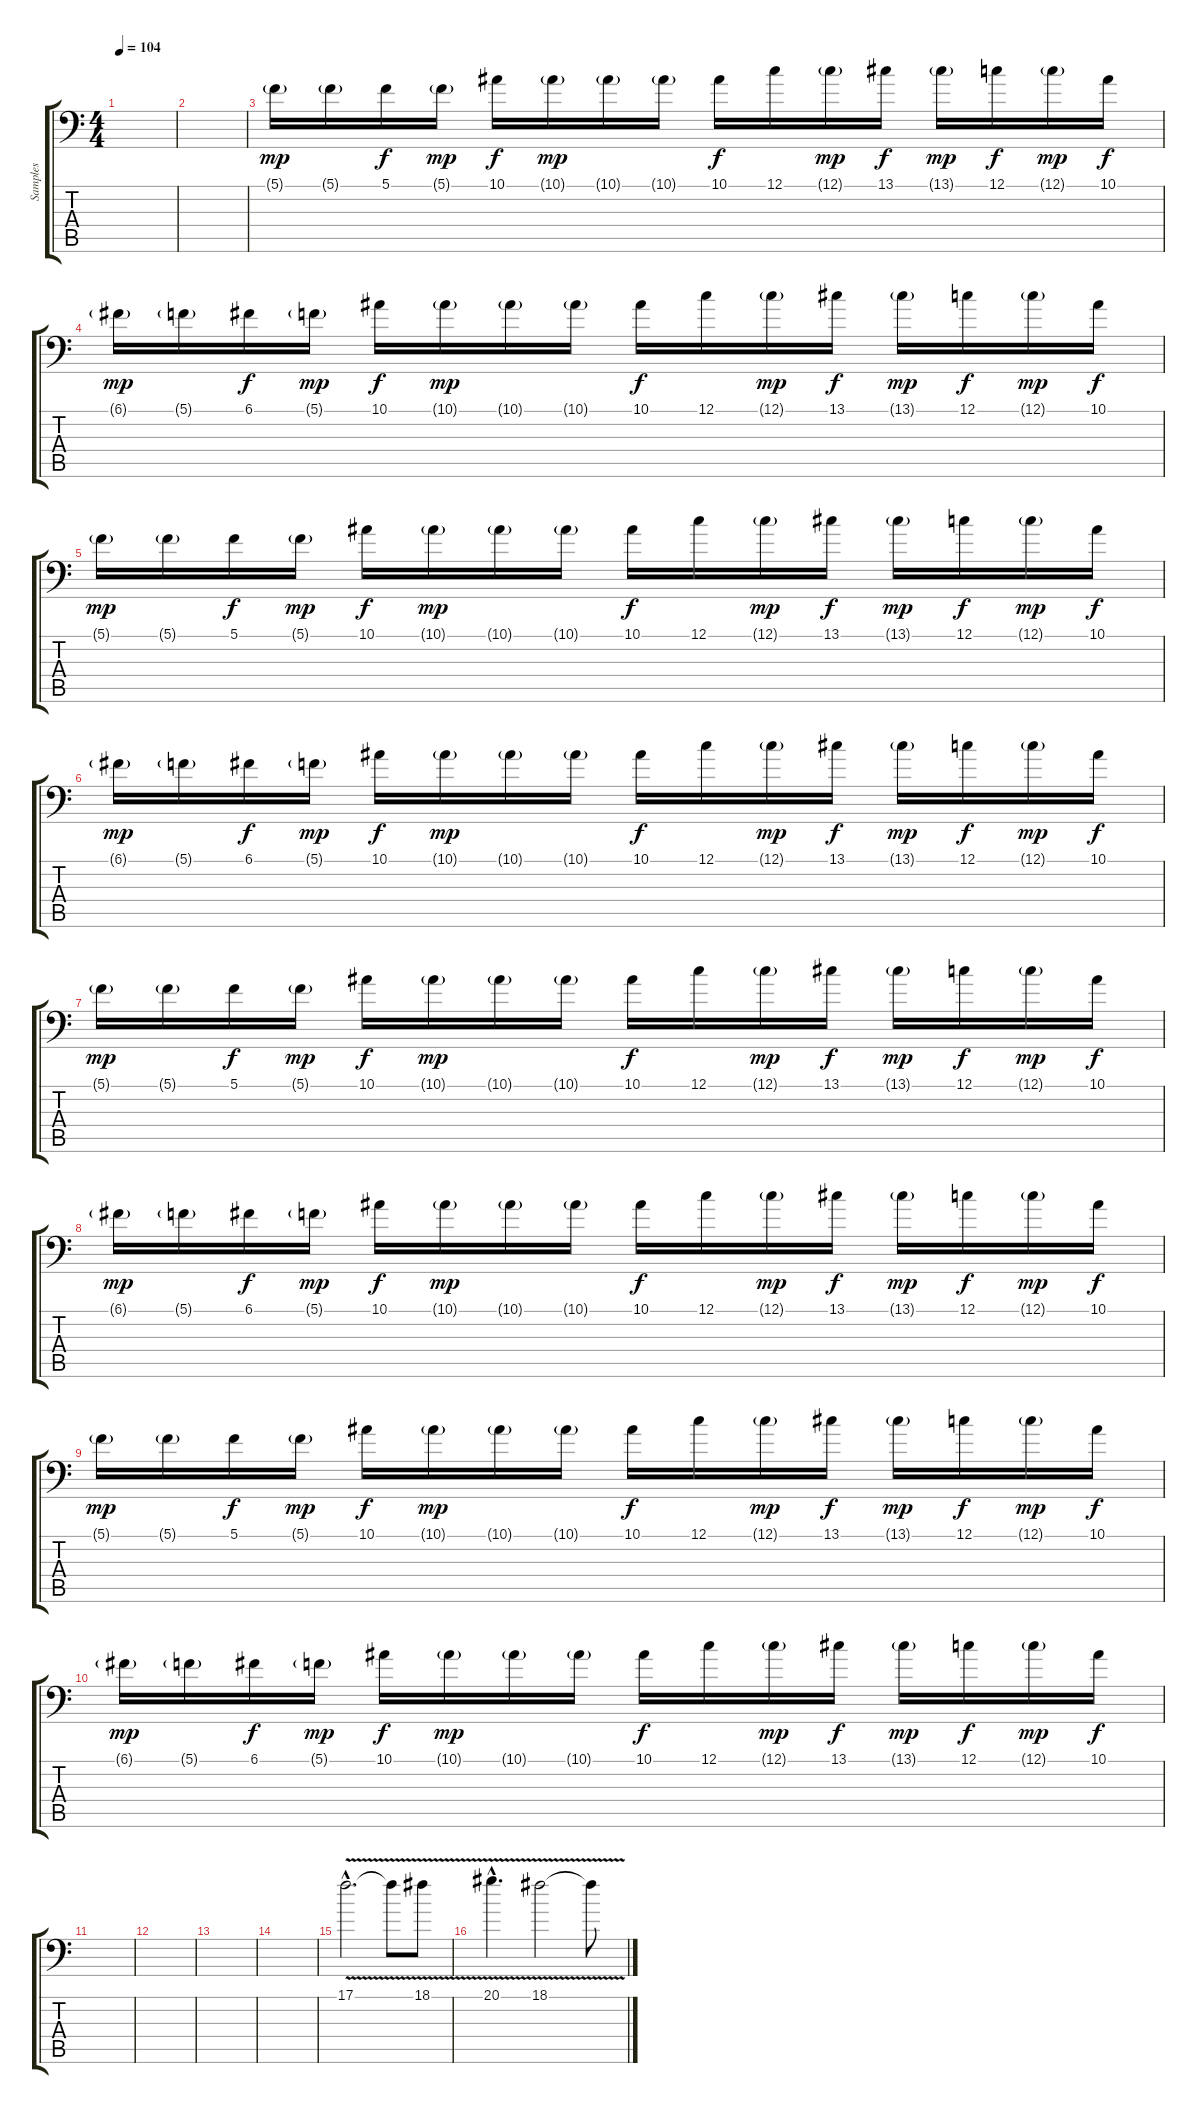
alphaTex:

\track ("Samples" "Samples") {instrument fx7echoes}
\staff {score tabs}
\tuning (C4 G3 Eb3 Bb2 F2 Bb1) {hide}
\ts (4 4)
\tempo 104
\clef f4
\ks c
|
|
5.1{g}.16{dy mp instrument fx3crystal} 5.1{g}.16 5.1.16{dy f} 5.1{g}.16{dy mp} 10.1.16{dy f} 10.1{g}.16{dy mp} 10.1{g}.16 10.1{g}.16 10.1.16{dy f} 12.1.16 12.1{g}.16{dy mp} 13.1.16{dy f} 13.1{g}.16{dy mp} 12.1.16{dy f} 12.1{g}.16{dy mp} 10.1.16{dy f} |
6.1{g}.16{dy mp} 5.1{g}.16 6.1.16{dy f} 5.1{g}.16{dy mp} 10.1.16{dy f} 10.1{g}.16{dy mp} 10.1{g}.16 10.1{g}.16 10.1.16{dy f} 12.1.16 12.1{g}.16{dy mp} 13.1.16{dy f} 13.1{g}.16{dy mp} 12.1.16{dy f} 12.1{g}.16{dy mp} 10.1.16{dy f} |
5.1{g}.16{dy mp} 5.1{g}.16 5.1.16{dy f} 5.1{g}.16{dy mp} 10.1.16{dy f} 10.1{g}.16{dy mp} 10.1{g}.16 10.1{g}.16 10.1.16{dy f} 12.1.16 12.1{g}.16{dy mp} 13.1.16{dy f} 13.1{g}.16{dy mp} 12.1.16{dy f} 12.1{g}.16{dy mp} 10.1.16{dy f} |
6.1{g}.16{dy mp} 5.1{g}.16 6.1.16{dy f} 5.1{g}.16{dy mp} 10.1.16{dy f} 10.1{g}.16{dy mp} 10.1{g}.16 10.1{g}.16 10.1.16{dy f} 12.1.16 12.1{g}.16{dy mp} 13.1.16{dy f} 13.1{g}.16{dy mp} 12.1.16{dy f} 12.1{g}.16{dy mp} 10.1.16{dy f} |
5.1{g}.16{dy mp} 5.1{g}.16 5.1.16{dy f} 5.1{g}.16{dy mp} 10.1.16{dy f} 10.1{g}.16{dy mp} 10.1{g}.16 10.1{g}.16 10.1.16{dy f} 12.1.16 12.1{g}.16{dy mp} 13.1.16{dy f} 13.1{g}.16{dy mp} 12.1.16{dy f} 12.1{g}.16{dy mp} 10.1.16{dy f} |
6.1{g}.16{dy mp} 5.1{g}.16 6.1.16{dy f} 5.1{g}.16{dy mp} 10.1.16{dy f} 10.1{g}.16{dy mp} 10.1{g}.16 10.1{g}.16 10.1.16{dy f} 12.1.16 12.1{g}.16{dy mp} 13.1.16{dy f} 13.1{g}.16{dy mp} 12.1.16{dy f} 12.1{g}.16{dy mp} 10.1.16{dy f} |
5.1{g}.16{dy mp} 5.1{g}.16 5.1.16{dy f} 5.1{g}.16{dy mp} 10.1.16{dy f} 10.1{g}.16{dy mp} 10.1{g}.16 10.1{g}.16 10.1.16{dy f} 12.1.16 12.1{g}.16{dy mp} 13.1.16{dy f} 13.1{g}.16{dy mp} 12.1.16{dy f} 12.1{g}.16{dy mp} 10.1.16{dy f} |
6.1{g}.16{dy mp} 5.1{g}.16 6.1.16{dy f} 5.1{g}.16{dy mp} 10.1.16{dy f} 10.1{g}.16{dy mp} 10.1{g}.16 10.1{g}.16 10.1.16{dy f} 12.1.16 12.1{g}.16{dy mp} 13.1.16{dy f} 13.1{g}.16{dy mp} 12.1.16{dy f} 12.1{g}.16{dy mp} 10.1.16{dy f} |
|
|
|
|
17.1{v hac}.2{d instrument fx7echoes} 17.1{t}.8 18.1{v}.8 |
20.1{v hac}.4{d} 18.1{v}.2 18.1{t}.8
